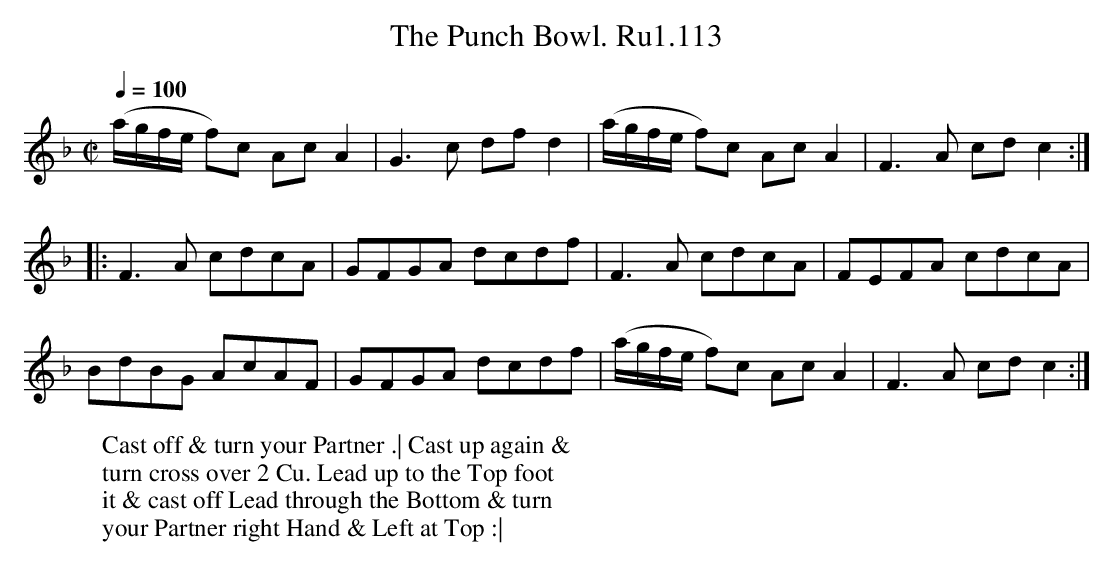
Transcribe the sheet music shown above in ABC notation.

X:1
T:Punch Bowl. Ru1.113, The
M:C|
L:1/8
Q:1/4=100
K:F
(a/g/f/e/ f)c AcA2|G3c dfd2|(a/g/f/e/ f)c AcA2|F3A  cdc2:|
|:F3A cdcA|GFGA dcdf|F3A cdcA|FEFA cdcA|
BdBG AcAF| GFGA dcdf|(a/g/f/e/ f)c AcA2|F3A cdc2:|
W:Cast off & turn your Partner .| Cast up again &
W:turn cross over 2 Cu. Lead up to the Top foot
W:it & cast off Lead through the Bottom & turn
W:your Partner right Hand & Left at Top :|
